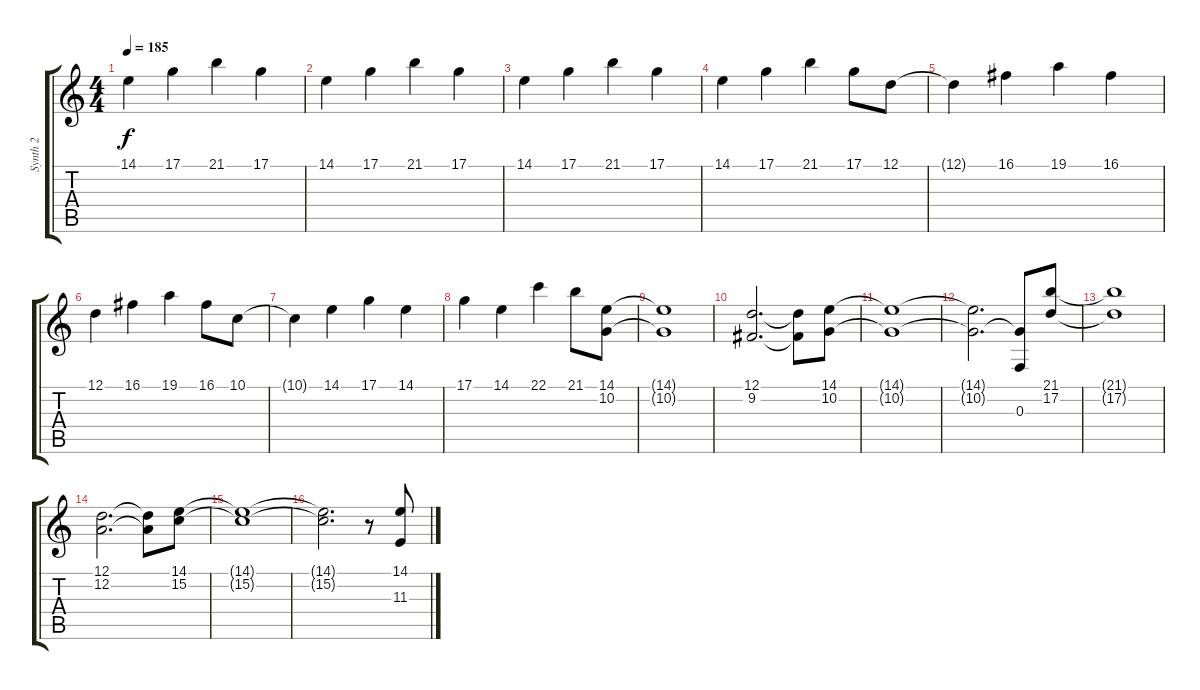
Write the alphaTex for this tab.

\track ("Synth 2" "Synth 2") {instrument stringensemble1}
\staff {score tabs}
\tuning (D4 A3 F3 C3 G2 C2) {hide}
\ts (4 4)
\tempo 185
\clef g2
\ks c
14.1{t}.4{dy f} 17.1.4 21.1.4 17.1.4 |
14.1.4 17.1.4 21.1.4 17.1.4 |
14.1.4 17.1.4 21.1.4 17.1.4 |
14.1.4 17.1.4 21.1.4 17.1.8 12.1.8 |
12.1{t}.4 16.1.4 19.1.4 16.1.4 |
12.1.4 16.1.4 19.1.4 16.1.8 10.1.8 |
10.1{t}.4 14.1.4 17.1.4 14.1.4 |
17.1.4 14.1.4 22.1.4 21.1.8 (14.1 10.2).8 |
(14.1{t} 10.2{t}).1 |
(12.1 9.2).2{d} (12.1{t} 9.2{t}).8 (14.1 10.2).8 |
(14.1{t} 10.2{t}).1 |
(14.1{t} 10.2{t}).2{d} (10.2{t} 0.3).8 (21.1 17.2).8 |
(21.1{t} 17.2{t}).1 |
(12.1 12.2).2{d} (12.1{t} 12.2{t}).8 (14.1 15.2).8 |
(14.1{t} 15.2{t}).1 |
(14.1{t} 15.2{t}).2{d} r.8 (14.1 11.3).8
